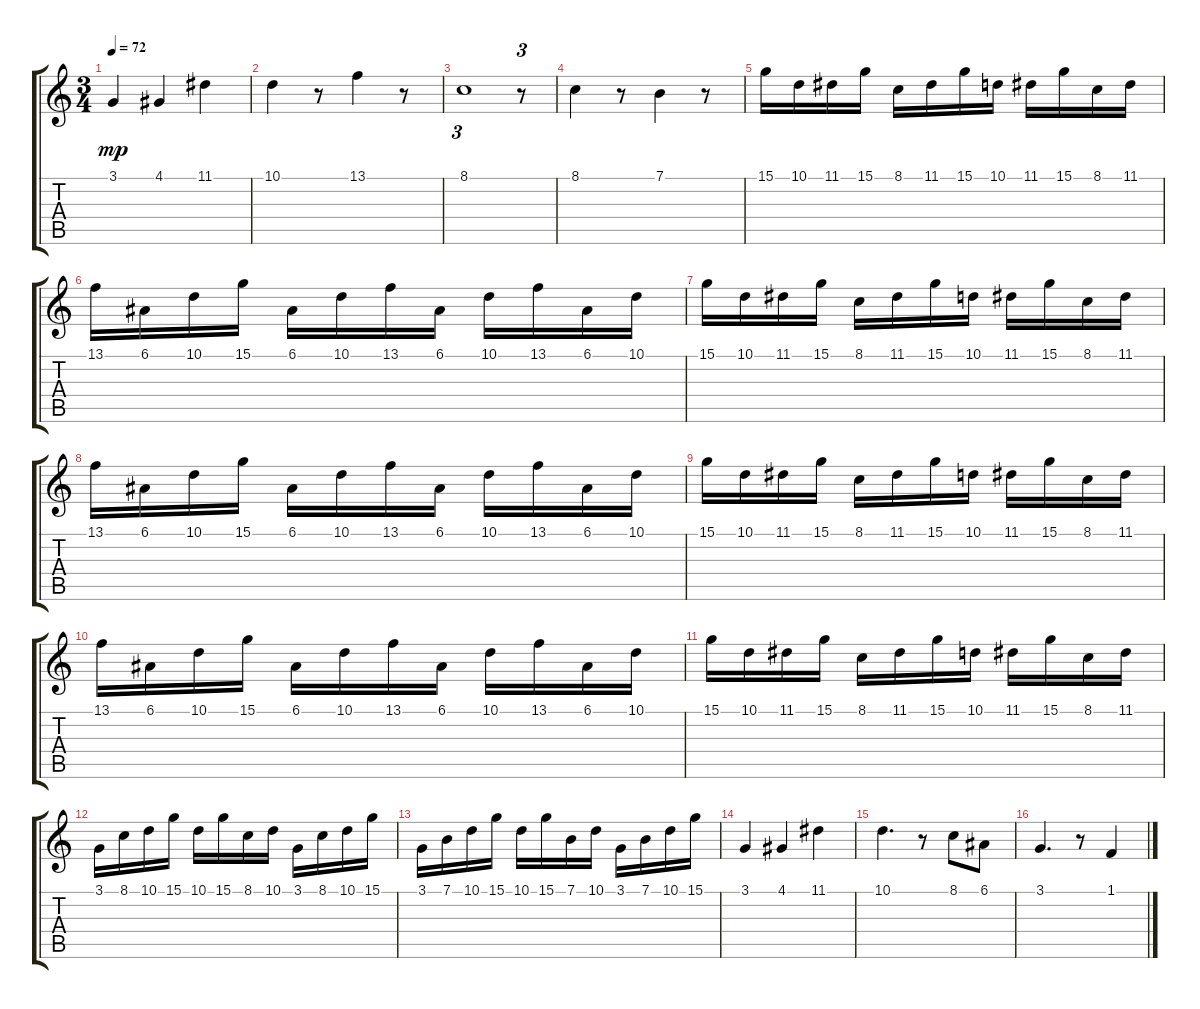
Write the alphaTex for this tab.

\track "" {instrument blownbottle}
\staff {score tabs}
\tuning (E4 B3 G3 D3 A2 E2) {hide}
\ts (3 4)
\tempo 72
\clef g2
\ks c
3.1.4{dy mp} 4.1.4 11.1.4 |
10.1.4 r.8 13.1.4 r.8 |
8.1.1{tu (3 2)} r.8{tu (3 2)} |
8.1.4 r.8 7.1.4 r.8 |
15.1.16 10.1.16 11.1.16 15.1.16 8.1.16 11.1.16 15.1.16 10.1.16 11.1.16 15.1.16 8.1.16 11.1.16 |
13.1.16 6.1.16 10.1.16 15.1.16 6.1.16 10.1.16 13.1.16 6.1.16 10.1.16 13.1.16 6.1.16 10.1.16 |
15.1.16 10.1.16 11.1.16 15.1.16 8.1.16 11.1.16 15.1.16 10.1.16 11.1.16 15.1.16 8.1.16 11.1.16 |
13.1.16 6.1.16 10.1.16 15.1.16 6.1.16 10.1.16 13.1.16 6.1.16 10.1.16 13.1.16 6.1.16 10.1.16 |
15.1.16 10.1.16 11.1.16 15.1.16 8.1.16 11.1.16 15.1.16 10.1.16 11.1.16 15.1.16 8.1.16 11.1.16 |
13.1.16 6.1.16 10.1.16 15.1.16 6.1.16 10.1.16 13.1.16 6.1.16 10.1.16 13.1.16 6.1.16 10.1.16 |
15.1.16 10.1.16 11.1.16 15.1.16 8.1.16 11.1.16 15.1.16 10.1.16 11.1.16 15.1.16 8.1.16 11.1.16 |
3.1.16 8.1.16 10.1.16 15.1.16 10.1.16 15.1.16 8.1.16 10.1.16 3.1.16 8.1.16 10.1.16 15.1.16 |
3.1.16 7.1.16 10.1.16 15.1.16 10.1.16 15.1.16 7.1.16 10.1.16 3.1.16 7.1.16 10.1.16 15.1.16 |
3.1.4 4.1.4 11.1.4 |
10.1.4{d} r.8 8.1.8 6.1.8 |
3.1.4{d} r.8 1.1.4
